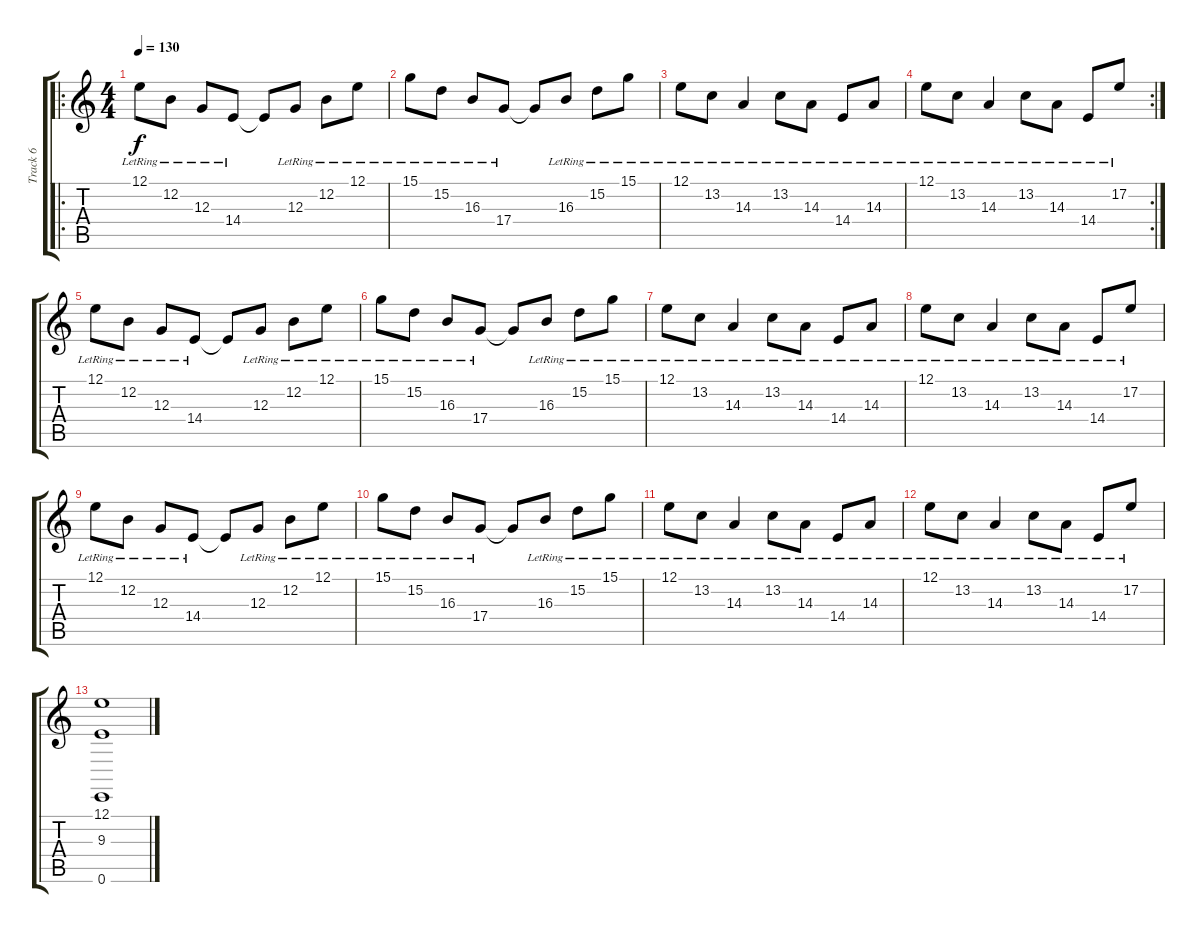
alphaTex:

\track ("Track 6" "Track 6") {instrument acousticgrandpiano}
\staff {score tabs}
\tuning (E4 B3 G3 D3 A2 E2) {hide}
\ro
\ts (4 4)
\tempo 130
\clef g2
\ks c
12.1{lr}.8{dy f} 12.2{lr}.8 12.3{lr}.8 14.4{lr}.8 14.4{t}.8 12.3{lr}.8 12.2{lr}.8 12.1{lr}.8 |
15.1{lr}.8 15.2{lr}.8 16.3{lr}.8 17.4{lr}.8 17.4{t}.8 16.3{lr}.8 15.2{lr}.8 15.1{lr}.8 |
12.1{lr}.8 13.2{lr}.8 14.3{lr}.4 13.2{lr}.8 14.3{lr}.8 14.4{lr}.8 14.3{lr}.8 |
\rc 2
12.1{lr}.8 13.2{lr}.8 14.3{lr}.4 13.2{lr}.8 14.3{lr}.8 14.4{lr}.8 17.2{lr}.8 |
12.1{lr}.8 12.2{lr}.8 12.3{lr}.8 14.4{lr}.8 14.4{t}.8 12.3{lr}.8 12.2{lr}.8 12.1{lr}.8 |
15.1{lr}.8 15.2{lr}.8 16.3{lr}.8 17.4{lr}.8 17.4{t}.8 16.3{lr}.8 15.2{lr}.8 15.1{lr}.8 |
12.1{lr}.8 13.2{lr}.8 14.3{lr}.4 13.2{lr}.8 14.3{lr}.8 14.4{lr}.8 14.3{lr}.8 |
12.1{lr}.8 13.2{lr}.8 14.3{lr}.4 13.2{lr}.8 14.3{lr}.8 14.4{lr}.8 17.2{lr}.8 |
12.1{lr}.8 12.2{lr}.8 12.3{lr}.8 14.4{lr}.8 14.4{t}.8 12.3{lr}.8 12.2{lr}.8 12.1{lr}.8 |
15.1{lr}.8 15.2{lr}.8 16.3{lr}.8 17.4{lr}.8 17.4{t}.8 16.3{lr}.8 15.2{lr}.8 15.1{lr}.8 |
12.1{lr}.8 13.2{lr}.8 14.3{lr}.4 13.2{lr}.8 14.3{lr}.8 14.4{lr}.8 14.3{lr}.8 |
12.1{lr}.8 13.2{lr}.8 14.3{lr}.4 13.2{lr}.8 14.3{lr}.8 14.4{lr}.8 17.2{lr}.8 |
(12.1 9.3 0.6).1
